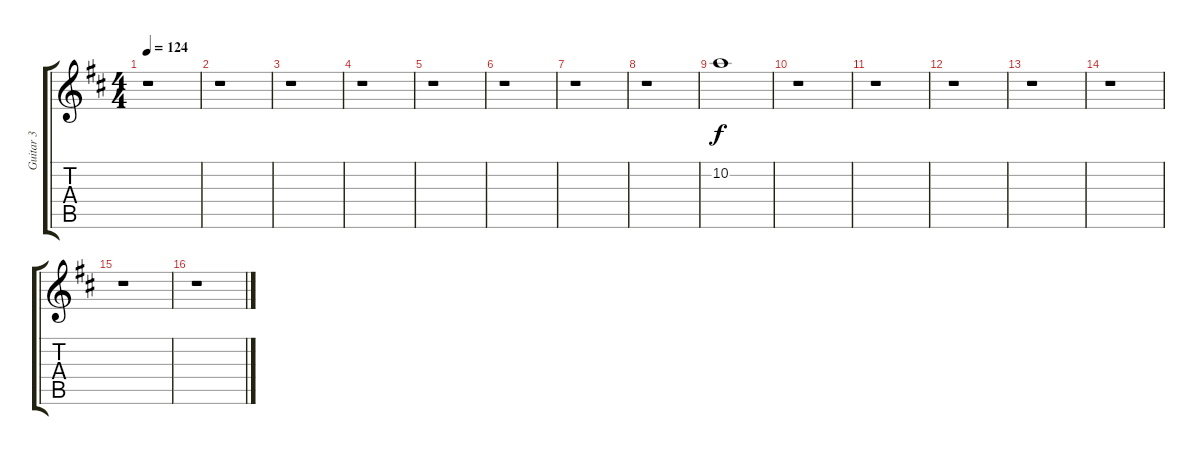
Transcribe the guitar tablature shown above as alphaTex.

\track ("Guitar 3" "Guitar 3") {instrument overdrivenguitar}
\staff {score tabs}
\tuning (E4 B3 G3 D3 A2 E2) {hide}
\ts (4 4)
\tempo 124
\clef g2
\ks d
r.1{dy f} |
r.1 |
r.1 |
r.1 |
r.1 |
r.1 |
r.1 |
r.1 |
10.2.1 |
r.1 |
r.1 |
r.1 |
r.1 |
r.1 |
r.1 |
r.1
